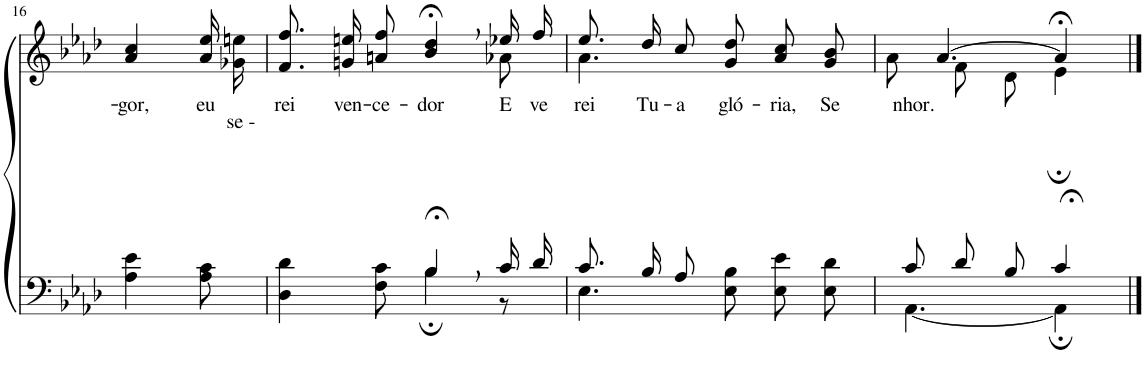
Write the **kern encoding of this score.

**kern	**kern	**text
*part2	*part1	*part1
*staff2	*staff1	*staff1
*I"Parte III e IV	*I"Parte I e II	*
!!LO:PB:g=z
*clefF4	*clefG2	*
*Trd2c3	*Trd2c3	*
*k[b-e-a-d-]	*k[b-e-a-d-]	*
*M6/8	*M6/8	*
=16	=16	=16
!	!	!LO:LY:b
4A-\ 4e-\	4a-/ 4cc/	-gor,
!	!	!LO:LY:b
8A-\ 8c\	16a-\ 16ee-\LL	eu
!	!LO:TX:b:t=se -	!
.	16g-X\ 16een\JJ	.
=17	=17	=17
*^	*	*
!	!	!	!LO:LY:b
*	*	*^	*
4D-\ 4d-\	4.ryy	8.f\ 8.ff\L	8ryy	-rei
!	!	!	!	!LO:LY:b
*	*	*v	*v	*
.	.	16gn\ 16een\K	ven-
!	!	!	!LO:LY:b
8F\ 8c\	.	8an\ 8ff\J	-ce-
!	!	!	!LO:LY:b
4B-;<,/	4B-;\	4b-/;<, 4dd-/;<,	-dor
*	*	*^	*
!	!	!	!	!LO:LY:b
16c/LL	8r	16ee-X/LL	8a-X\	E
!	!	!	!	!LO:LY:b
16d-/JJ	.	16ff/JJ	.	ve-
=18	=18	=18	=18	=18
!	!	!	!	!LO:LY:b
8.c/L	4.E-\	8.ee-/L	4.a-\	-rei
!	!	!	!	!LO:LY:b
16B-/K	.	16dd-/K	.	Tu-
!	!	!	!	!LO:LY:b
8A-/J	.	8cc/J	.	-a
!	!	!	!	!LO:LY:b
4.ryy	8E-\ 8B-\L	8g/ 8dd-/L	4.ryy	gló-
!	!	!	!	!LO:LY:b
.	8E-\ 8e-\	8a-/ 8cc/	.	-ria,
!	!	!	!	!LO:LY:b
.	8E-\ 8d-\J	8g/ 8b-/J	.	Se-
=19	=19	=19	=19	=19
!	!	!	!	!LO:LY:b
8c/L	[4.AA-\	[4.a-/	8a-\L	-nhor.
8d-/	.	.	8f\	.
8B-/J	.	.	8d-\J	.
4c;</	4AA-;\]	4a-;</]	4e-;\	.
*v	*v	*	*	*
*	*v	*v	*
==	==	==
*-	*-	*-
